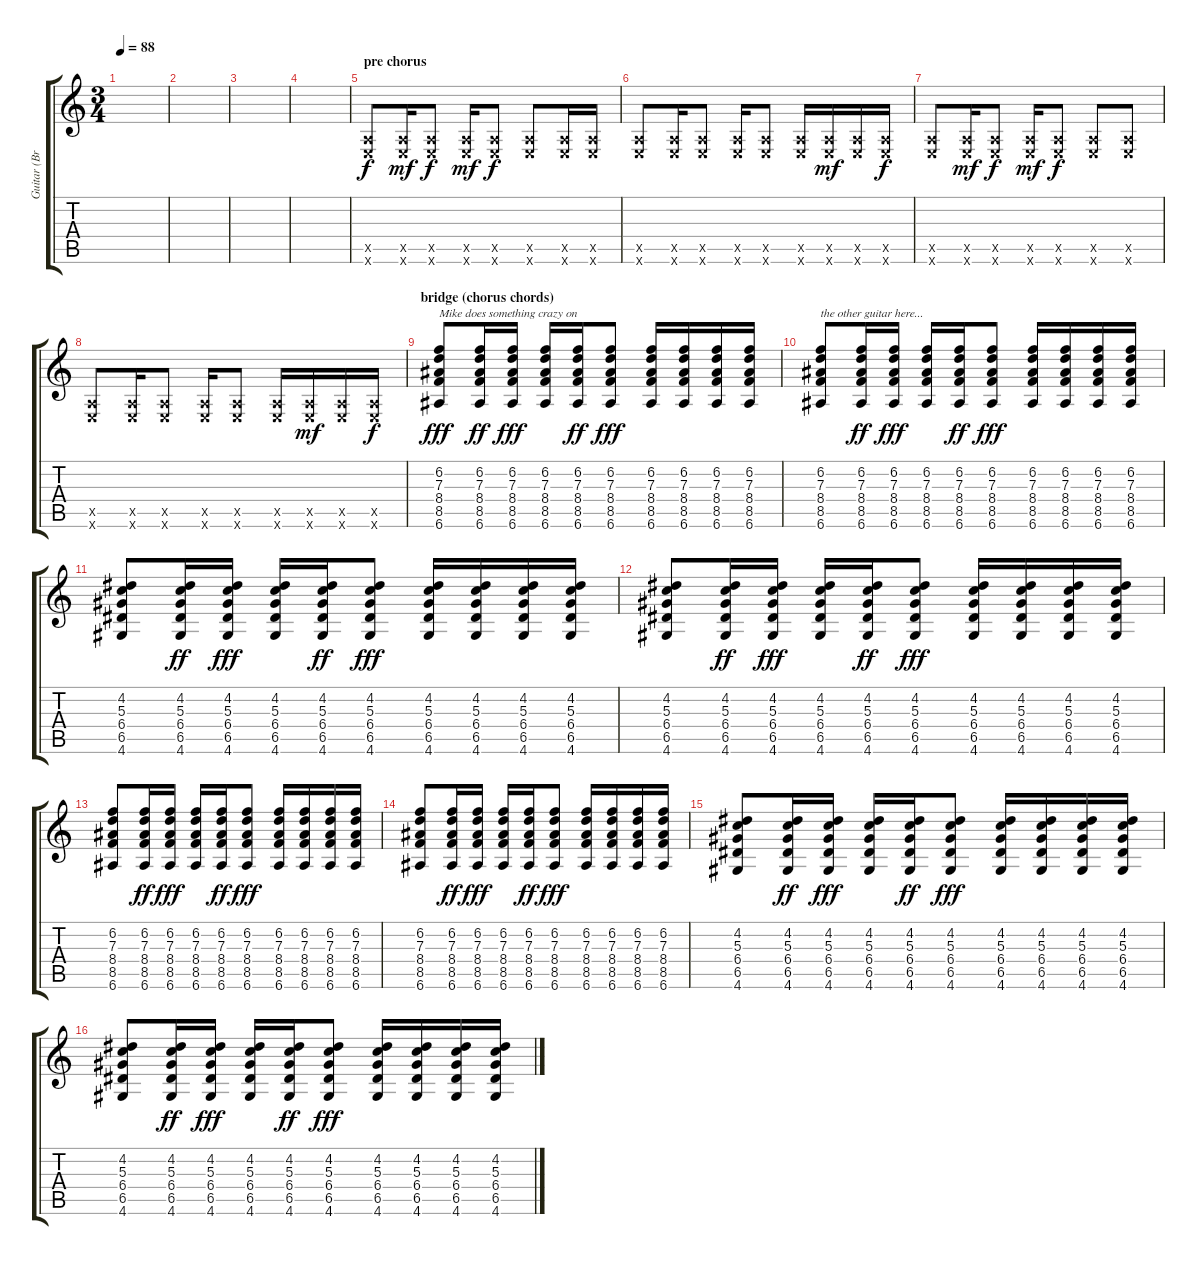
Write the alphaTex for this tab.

\track ("Guitar (Brandon)" "Guitar (Br") {instrument electricguitarclean}
\staff {score tabs}
\tuning (E4 B3 G3 D3 A2 E2) {hide}
\ts (3 4)
\tempo 88
\clef g2
\ks c
|
|
|
|
\section ("" "pre chorus")
(0.5{x} 0.6{x}).8{dy f} (0.5{x} 0.6{x}).16{dy mf} (0.5{x} 0.6{x}).8{dy f} (0.5{x} 0.6{x}).16{dy mf} (0.5{x} 0.6{x}).8{dy f} (0.5{x} 0.6{x}).8 (0.5{x} 0.6{x}).16 (0.5{x} 0.6{x}).16 |
(0.5{x} 0.6{x}).8 (0.5{x} 0.6{x}).16 (0.5{x} 0.6{x}).8 (0.5{x} 0.6{x}).16 (0.5{x} 0.6{x}).8 (0.5{x} 0.6{x}).16 (0.5{x} 0.6{x}).16{dy mf} (0.5{x} 0.6{x}).16 (0.5{x} 0.6{x}).16{dy f} |
(0.5{x} 0.6{x}).8 (0.5{x} 0.6{x}).16{dy mf} (0.5{x} 0.6{x}).8{dy f} (0.5{x} 0.6{x}).16{dy mf} (0.5{x} 0.6{x}).8{dy f} (0.5{x} 0.6{x}).8 (0.5{x} 0.6{x}).8 |
(0.5{x} 0.6{x}).8 (0.5{x} 0.6{x}).16 (0.5{x} 0.6{x}).8 (0.5{x} 0.6{x}).16 (0.5{x} 0.6{x}).8 (0.5{x} 0.6{x}).16 (0.5{x} 0.6{x}).16{dy mf} (0.5{x} 0.6{x}).16 (0.5{x} 0.6{x}).16{dy f} |
\section ("" "bridge (chorus chords)")
(6.2 7.3 8.4 8.5 6.6).8{txt "Mike does something crazy on" dy fff volume 8} (6.2 7.3 8.4 8.5 6.6).16{dy ff} (6.2 7.3 8.4 8.5 6.6).16{dy fff} (6.2 7.3 8.4 8.5 6.6).16 (6.2 7.3 8.4 8.5 6.6).16{dy ff} (6.2 7.3 8.4 8.5 6.6).8{dy fff} (6.2 7.3 8.4 8.5 6.6).16 (6.2 7.3 8.4 8.5 6.6).16 (6.2 7.3 8.4 8.5 6.6).16 (6.2 7.3 8.4 8.5 6.6).16 |
(6.2 7.3 8.4 8.5 6.6).8{txt "the other guitar here..."} (6.2 7.3 8.4 8.5 6.6).16{dy ff} (6.2 7.3 8.4 8.5 6.6).16{dy fff} (6.2 7.3 8.4 8.5 6.6).16 (6.2 7.3 8.4 8.5 6.6).16{dy ff} (6.2 7.3 8.4 8.5 6.6).8{dy fff} (6.2 7.3 8.4 8.5 6.6).16 (6.2 7.3 8.4 8.5 6.6).16 (6.2 7.3 8.4 8.5 6.6).16 (6.2 7.3 8.4 8.5 6.6).16 |
(4.2 5.3 6.4 6.5 4.6).8 (4.2 5.3 6.4 6.5 4.6).16{dy ff} (4.2 5.3 6.4 6.5 4.6).16{dy fff} (4.2 5.3 6.4 6.5 4.6).16 (4.2 5.3 6.4 6.5 4.6).16{dy ff} (4.2 5.3 6.4 6.5 4.6).8{dy fff} (4.2 5.3 6.4 6.5 4.6).16 (4.2 5.3 6.4 6.5 4.6).16 (4.2 5.3 6.4 6.5 4.6).16 (4.2 5.3 6.4 6.5 4.6).16 |
(4.2 5.3 6.4 6.5 4.6).8 (4.2 5.3 6.4 6.5 4.6).16{dy ff} (4.2 5.3 6.4 6.5 4.6).16{dy fff} (4.2 5.3 6.4 6.5 4.6).16 (4.2 5.3 6.4 6.5 4.6).16{dy ff} (4.2 5.3 6.4 6.5 4.6).8{dy fff} (4.2 5.3 6.4 6.5 4.6).16 (4.2 5.3 6.4 6.5 4.6).16 (4.2 5.3 6.4 6.5 4.6).16 (4.2 5.3 6.4 6.5 4.6).16 |
(6.2 7.3 8.4 8.5 6.6).8 (6.2 7.3 8.4 8.5 6.6).16{dy ff} (6.2 7.3 8.4 8.5 6.6).16{dy fff} (6.2 7.3 8.4 8.5 6.6).16 (6.2 7.3 8.4 8.5 6.6).16{dy ff} (6.2 7.3 8.4 8.5 6.6).8{dy fff} (6.2 7.3 8.4 8.5 6.6).16 (6.2 7.3 8.4 8.5 6.6).16 (6.2 7.3 8.4 8.5 6.6).16 (6.2 7.3 8.4 8.5 6.6).16 |
(6.2 7.3 8.4 8.5 6.6).8 (6.2 7.3 8.4 8.5 6.6).16{dy ff} (6.2 7.3 8.4 8.5 6.6).16{dy fff} (6.2 7.3 8.4 8.5 6.6).16 (6.2 7.3 8.4 8.5 6.6).16{dy ff} (6.2 7.3 8.4 8.5 6.6).8{dy fff} (6.2 7.3 8.4 8.5 6.6).16 (6.2 7.3 8.4 8.5 6.6).16 (6.2 7.3 8.4 8.5 6.6).16 (6.2 7.3 8.4 8.5 6.6).16 |
(4.2 5.3 6.4 6.5 4.6).8 (4.2 5.3 6.4 6.5 4.6).16{dy ff} (4.2 5.3 6.4 6.5 4.6).16{dy fff} (4.2 5.3 6.4 6.5 4.6).16 (4.2 5.3 6.4 6.5 4.6).16{dy ff} (4.2 5.3 6.4 6.5 4.6).8{dy fff} (4.2 5.3 6.4 6.5 4.6).16 (4.2 5.3 6.4 6.5 4.6).16 (4.2 5.3 6.4 6.5 4.6).16 (4.2 5.3 6.4 6.5 4.6).16 |
(4.2 5.3 6.4 6.5 4.6).8 (4.2 5.3 6.4 6.5 4.6).16{dy ff} (4.2 5.3 6.4 6.5 4.6).16{dy fff} (4.2 5.3 6.4 6.5 4.6).16 (4.2 5.3 6.4 6.5 4.6).16{dy ff} (4.2 5.3 6.4 6.5 4.6).8{dy fff} (4.2 5.3 6.4 6.5 4.6).16 (4.2 5.3 6.4 6.5 4.6).16 (4.2 5.3 6.4 6.5 4.6).16 (4.2 5.3 6.4 6.5 4.6).16
